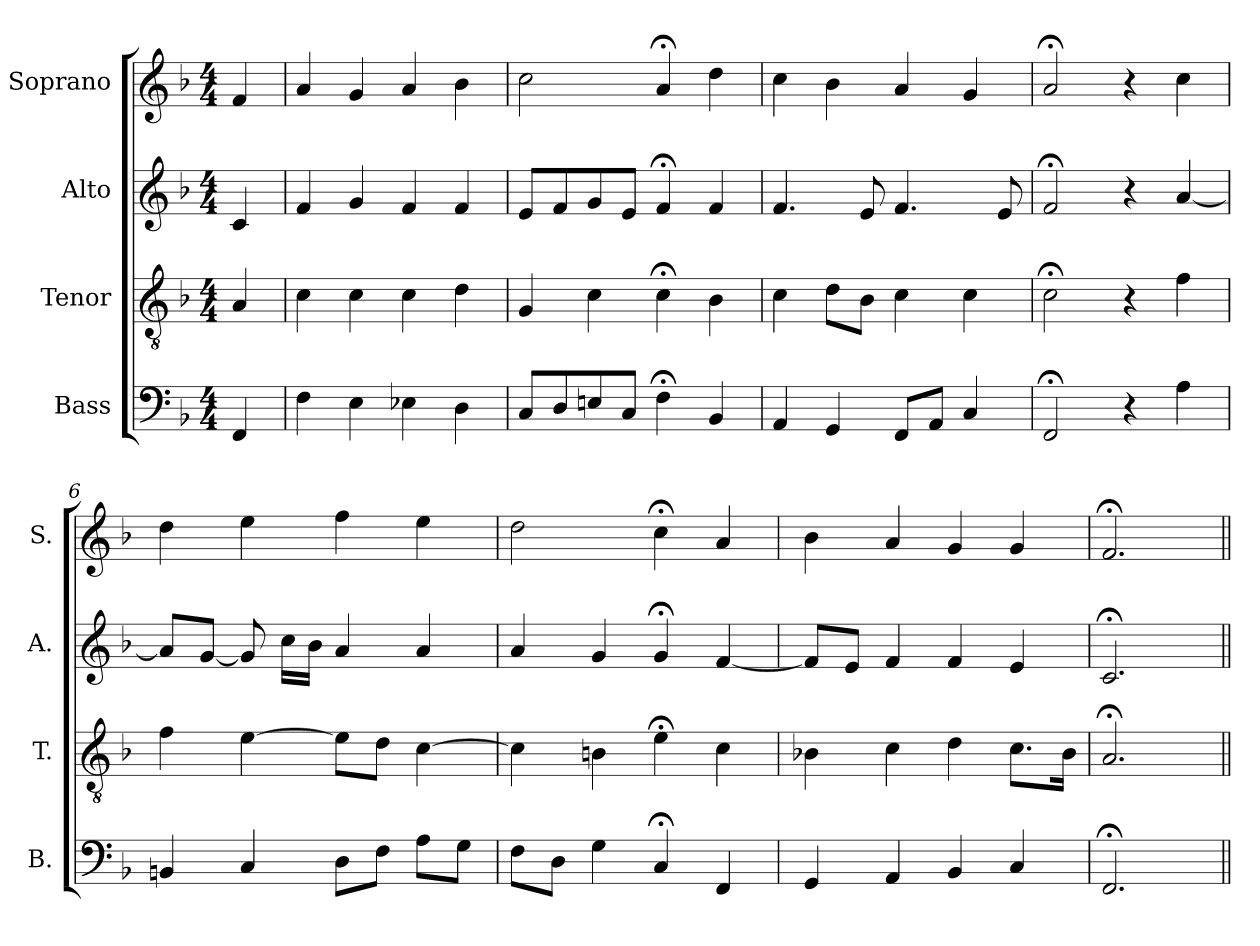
**kern	**kern	**kern	**kern
*part4	*part3	*part2	*part1
*staff4	*staff3	*staff2	*staff1
*I"Bass	*I"Tenor	*I"Alto	*I"Soprano
*I'B.	*I'T.	*I'A.	*I'S.
*clefF4	*clefGv2	*clefG2	*clefG2
*	*ITrd7c12	*	*
*k[b-]	*k[b-]	*k[b-]	*k[b-]
*F:	*F:	*F:	*F:
*M4/4	*M4/4	*M4/4	*M4/4
=1	=1	=1	=1
4FF/	4AA/	4c/	4f/
=2	=2	=2	=2
4F\	4C\	4f/	4a/
4E\	4C\	4g/	4g/
4E-X\	4C\	4f/	4a/
4D\	4D\	4f/	4b-\
=3	=3	=3	=3
8C/L	4GG/	8e/L	2cc\
8D/	.	8f/	.
8En/	4C\	8g/	.
8C/J	.	8e/J	.
4F;<\	4C;<\	4f;</	4a;</
4BB-/	4BB-\	4f/	4dd\
=4	=4	=4	=4
4AA/	4C\	4.f/	4cc\
4GG/	8D\L	.	4b-\
.	8BB-\J	8e/	.
8FF/L	4C\	4.f/	4a/
8AA/J	.	.	.
4C/	4C\	.	4g/
.	.	8e/	.
=5	=5	=5	=5
2FF;</	2C;<\	2f;</	2a;</
4r	4r	4r	4r
4A\	4F\	[4a/	4cc\
!!LO:LB:g=z
=6	=6	=6	=6
4BBn/	4F\	8a/L]	4dd\
.	.	[8g/J	.
4C/	[4E\	8g/]	4ee\
.	.	16cc\LL	.
.	.	16b-\JJ	.
8D\L	8E\L]	4a/	4ff\
8F\J	8D\J	.	.
8A\L	[4C\	4a/	4ee\
8G\J	.	.	.
=7	=7	=7	=7
8F\L	4C\]	4a/	2dd\
8D\J	.	.	.
4G\	4BBn\	4g/	.
4C;</	4E;<\	4g;</	4cc;<\
4FF/	4C\	[4f/	4a/
=8	=8	=8	=8
4GG/	4BB-X\	8f/L]	4b-\
.	.	8e/J	.
4AA/	4C\	4f/	4a/
4BB-/	4D\	4f/	4g/
4C/	8.C\L	4e/	4g/
.	16BB-\Jk	.	.
=9	=9	=9	=9
2.FF;</	2.AA;</	2.c;</	2.f;</
=||	=||	=||	=||
*-	*-	*-	*-
